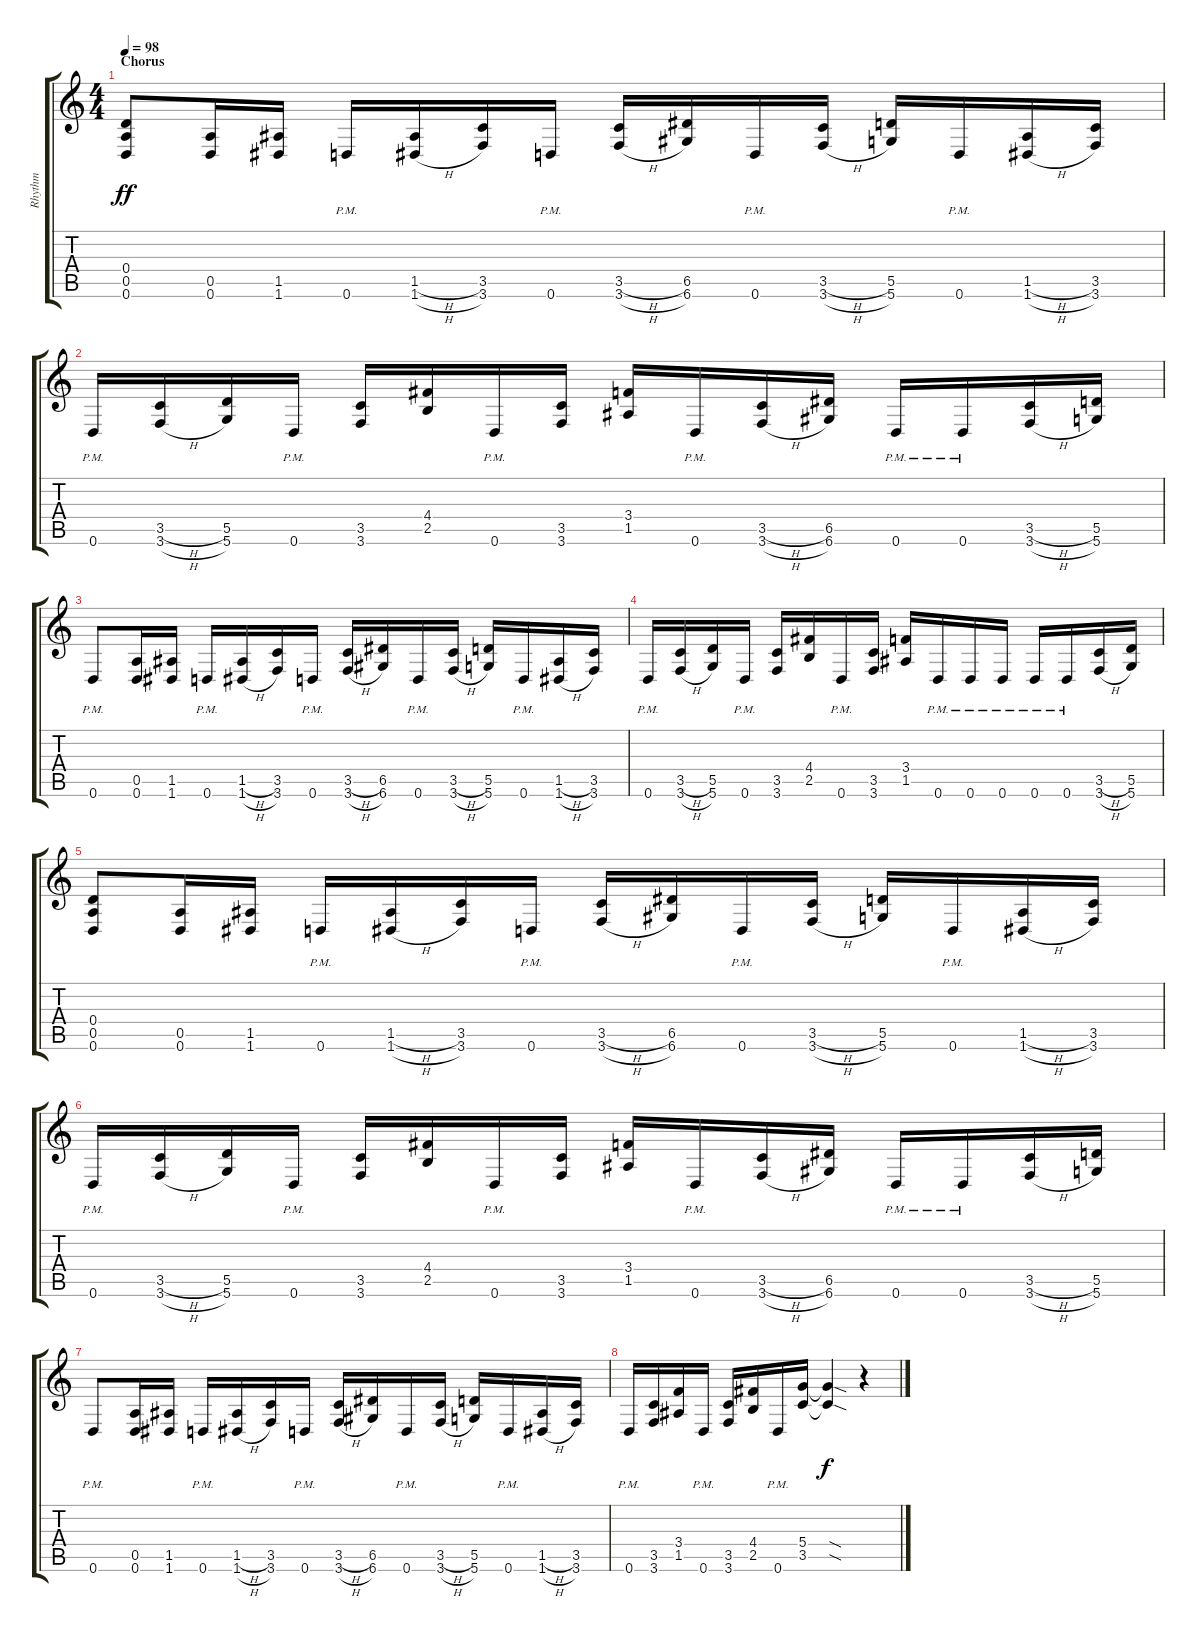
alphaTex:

\track ("Rhythm" "Rhythm") {instrument distortionguitar}
\staff {score tabs}
\tuning (E4 B3 G3 D3 A2 D2) {hide}
\ts (4 4)
\section ("" "Chorus")
\tempo 98
\clef g2
\ks c
(0.4 0.5 0.6).8{dy ff} (0.5 0.6).16 (1.5 1.6).16 0.6{pm}.16 (1.5{h} 1.6{h}).16 (3.5 3.6).16 0.6{pm}.16 (3.5{h} 3.6{h}).16 (6.5 6.6).16 0.6{pm}.16 (3.5{h} 3.6{h}).16 (5.5 5.6).16 0.6{pm}.16 (1.5{h} 1.6{h}).16 (3.5 3.6).16 |
0.6{pm}.16 (3.5{h} 3.6{h}).16 (5.5 5.6).16 0.6{pm}.16 (3.5 3.6).16 (4.4 2.5).16 0.6{pm}.16 (3.5 3.6).16 (3.4 1.5).16 0.6{pm}.16 (3.5{h} 3.6{h}).16 (6.5 6.6).16 0.6{pm}.16 0.6{pm}.16 (3.5{h} 3.6{h}).16 (5.5 5.6).16 |
0.6{pm}.8 (0.5 0.6).16 (1.5 1.6).16 0.6{pm}.16 (1.5{h} 1.6{h}).16 (3.5 3.6).16 0.6{pm}.16 (3.5{h} 3.6{h}).16 (6.5 6.6).16 0.6{pm}.16 (3.5{h} 3.6{h}).16 (5.5 5.6).16 0.6{pm}.16 (1.5{h} 1.6{h}).16 (3.5 3.6).16 |
0.6{pm}.16 (3.5{h} 3.6{h}).16 (5.5 5.6).16 0.6{pm}.16 (3.5 3.6).16 (4.4 2.5).16 0.6{pm}.16 (3.5 3.6).16 (3.4 1.5).16 0.6{pm}.16 0.6{pm}.16 0.6{pm}.16 0.6{pm}.16 0.6{pm}.16 (3.5{h} 3.6{h}).16 (5.5 5.6).16 |
(0.4 0.5 0.6).8 (0.5 0.6).16 (1.5 1.6).16 0.6{pm}.16 (1.5{h} 1.6{h}).16 (3.5 3.6).16 0.6{pm}.16 (3.5{h} 3.6{h}).16 (6.5 6.6).16 0.6{pm}.16 (3.5{h} 3.6{h}).16 (5.5 5.6).16 0.6{pm}.16 (1.5{h} 1.6{h}).16 (3.5 3.6).16 |
0.6{pm}.16 (3.5{h} 3.6{h}).16 (5.5 5.6).16 0.6{pm}.16 (3.5 3.6).16 (4.4 2.5).16 0.6{pm}.16 (3.5 3.6).16 (3.4 1.5).16 0.6{pm}.16 (3.5{h} 3.6{h}).16 (6.5 6.6).16 0.6{pm}.16 0.6{pm}.16 (3.5{h} 3.6{h}).16 (5.5 5.6).16 |
0.6{pm}.8 (0.5 0.6).16 (1.5 1.6).16 0.6{pm}.16 (1.5{h} 1.6{h}).16 (3.5 3.6).16 0.6{pm}.16 (3.5{h} 3.6{h}).16 (6.5 6.6).16 0.6{pm}.16 (3.5{h} 3.6{h}).16 (5.5 5.6).16 0.6{pm}.16 (1.5{h} 1.6{h}).16 (3.5 3.6).16 |
0.6{pm}.16 (3.5 3.6).16 (3.4 1.5).16 0.6{pm}.16 (3.5 3.6).16 (4.4 2.5).16 0.6{pm}.16 (5.4 3.5).16 (5.4{sod t} 3.5{sod t}).4{dy f} r.4
